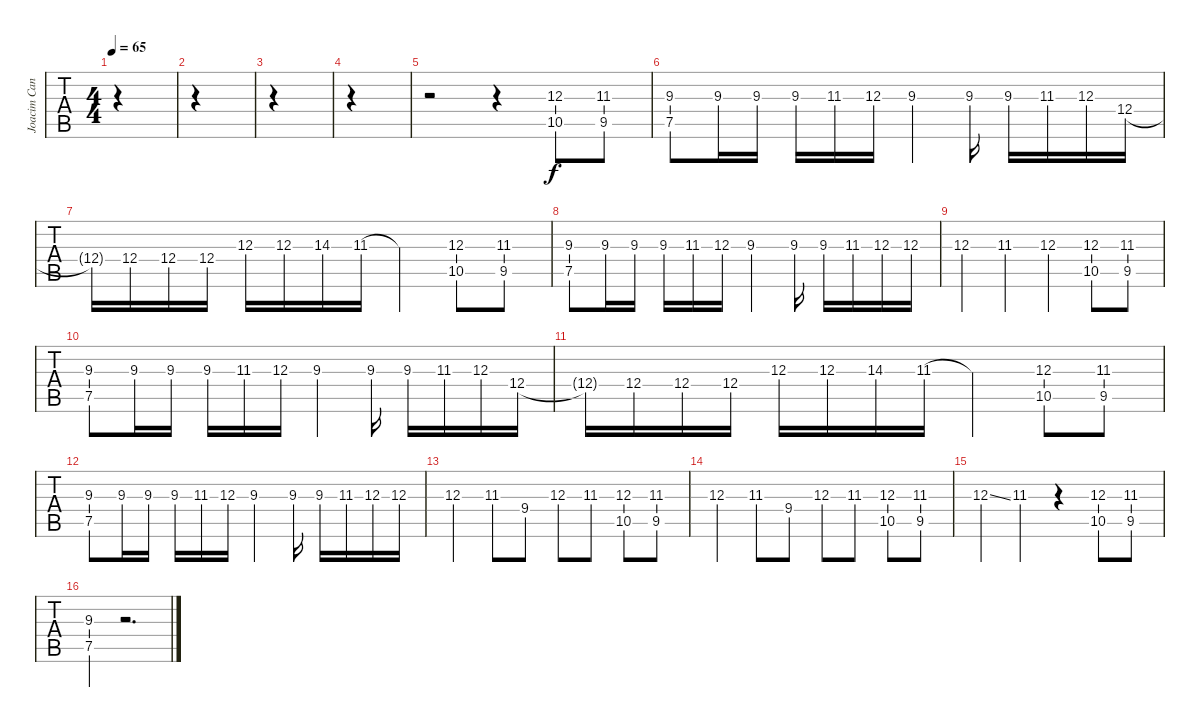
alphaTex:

\track ("Joacim Cans" "Joacim Can") {instrument distortionguitar}
\staff {tabs}
\tuning (E4 B3 G3 D3 A2 E2) {hide}
\ts (4 4)
\tempo 65
\clef g2
\ks c
|
|
|
|
r.2 r.4 (12.3 10.5).8 (11.3 9.5).8 |
(9.3 7.5).8 9.3.16 9.3.16 9.3.16 11.3.16 12.3.16 9.3.4 9.3.16 9.3.16 11.3.16 12.3.16 12.4.16 |
12.4{t}.16 12.4.16 12.4.16 12.4.16 12.3.16 12.3.16 14.3.16 11.3.16 11.3{t}.4 (12.3 10.5).8 (11.3 9.5).8 |
(9.3 7.5).8 9.3.16 9.3.16 9.3.16 11.3.16 12.3.16 9.3.4 9.3.16 9.3.16 11.3.16 12.3.16 12.3.16 |
12.3.4 11.3.4 12.3.4 (12.3 10.5).8 (11.3 9.5).8 |
(9.3 7.5).8 9.3.16 9.3.16 9.3.16 11.3.16 12.3.16 9.3.4 9.3.16 9.3.16 11.3.16 12.3.16 12.4.16 |
12.4{t}.16 12.4.16 12.4.16 12.4.16 12.3.16 12.3.16 14.3.16 11.3.16 11.3{t}.4 (12.3 10.5).8 (11.3 9.5).8 |
(9.3 7.5).8 9.3.16 9.3.16 9.3.16 11.3.16 12.3.16 9.3.4 9.3.16 9.3.16 11.3.16 12.3.16 12.3.16 |
12.3.4 11.3.8 9.4.8 12.3.8 11.3.8 (12.3 10.5).8 (11.3 9.5).8 |
12.3.4 11.3.8 9.4.8 12.3.8 11.3.8 (12.3 10.5).8 (11.3 9.5).8 |
12.3{ss}.4 11.3.4 r.4 (12.3 10.5).8 (11.3 9.5).8 |
(9.3 7.5).4 r.2{d}
